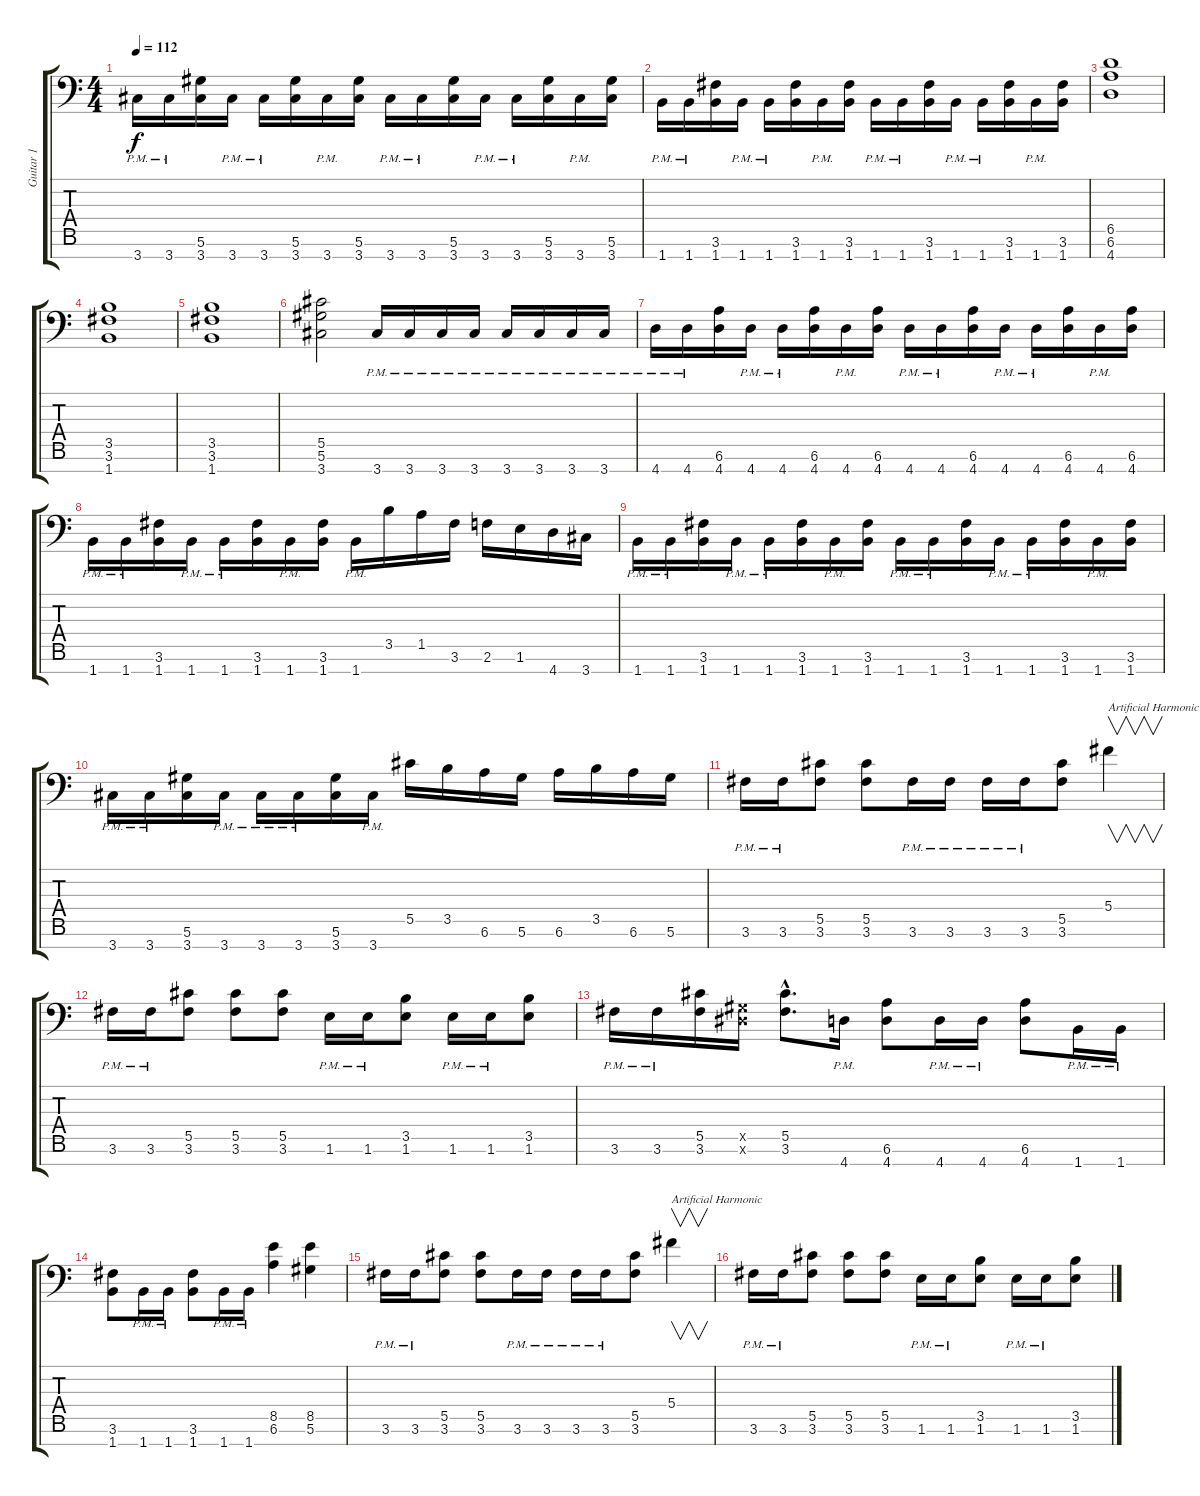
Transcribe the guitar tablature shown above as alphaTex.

\track ("Guitar 1" "Guitar 1") {instrument distortionguitar}
\staff {score tabs}
\tuning (Eb4 Bb3 Gb3 Db3 Ab2 Eb2 Bb1) {hide}
\ts (4 4)
\tempo 112
\clef f4
\ks c
3.7{pm}.16{dy f} 3.7{pm}.16 (5.6 3.7).16 3.7{pm}.16 3.7{pm}.16 (5.6 3.7).16 3.7{pm}.16 (5.6 3.7).16 3.7{pm}.16 3.7{pm}.16 (5.6 3.7).16 3.7{pm}.16 3.7{pm}.16 (5.6 3.7).16 3.7{pm}.16 (5.6 3.7).16 |
1.7{pm}.16 1.7{pm}.16 (3.6 1.7).16 1.7{pm}.16 1.7{pm}.16 (3.6 1.7).16 1.7{pm}.16 (3.6 1.7).16 1.7{pm}.16 1.7{pm}.16 (3.6 1.7).16 1.7{pm}.16 1.7{pm}.16 (3.6 1.7).16 1.7{pm}.16 (3.6 1.7).16 |
(6.5 6.6 4.7).1 |
(3.5 3.6 1.7).1 |
(3.5 3.6 1.7).1 |
(5.5 5.6 3.7).2 3.7{pm}.16 3.7{pm}.16 3.7{pm}.16 3.7{pm}.16 3.7{pm}.16 3.7{pm}.16 3.7{pm}.16 3.7{pm}.16 |
4.7{pm}.16 4.7{pm}.16 (6.6 4.7).16 4.7{pm}.16 4.7{pm}.16 (6.6 4.7).16 4.7{pm}.16 (6.6 4.7).16 4.7{pm}.16 4.7{pm}.16 (6.6 4.7).16 4.7{pm}.16 4.7{pm}.16 (6.6 4.7).16 4.7{pm}.16 (6.6 4.7).16 |
1.7{pm}.16 1.7{pm}.16 (3.6 1.7).16 1.7{pm}.16 1.7{pm}.16 (3.6 1.7).16 1.7{pm}.16 (3.6 1.7).16 1.7{pm}.16 3.5.16 1.5.16 3.6.16 2.6.16 1.6.16 4.7.16 3.7.16 |
1.7{pm}.16 1.7{pm}.16 (3.6 1.7).16 1.7{pm}.16 1.7{pm}.16 (3.6 1.7).16 1.7{pm}.16 (3.6 1.7).16 1.7{pm}.16 1.7{pm}.16 (3.6 1.7).16 1.7{pm}.16 1.7{pm}.16 (3.6 1.7).16 1.7{pm}.16 (3.6 1.7).16 |
3.7{pm}.16 3.7{pm}.16 (5.6 3.7).16 3.7{pm}.16 3.7{pm}.16 3.7{pm}.16 (5.6 3.7).16 3.7{pm}.16 5.5.16 3.5.16 6.6.16 5.6.16 6.6.16 3.5.16 6.6.16 5.6.16 |
3.6{pm}.16 3.6{pm}.16 (5.5 3.6).8 (5.5 3.6).8 3.6{pm}.16 3.6{pm}.16 3.6{pm}.16 3.6{pm}.16 (5.5 3.6).8 5.4.4{v txt "Artificial Harmonic" instrument guitarharmonics} |
3.6{pm}.16{instrument distortionguitar} 3.6{pm}.16 (5.5 3.6).8 (5.5 3.6).8 (5.5 3.6).8 1.6{pm}.16 1.6{pm}.16 (3.5 1.6).8 1.6{pm}.16 1.6{pm}.16 (3.5 1.6).8 |
3.6{pm}.16 3.6{pm}.16 (5.5 3.6).16 (0.5{x} 0.6{x}).16 (5.5{hac} 3.6{hac}).8{d} 4.7{pm}.16 (6.6 4.7).8 4.7{pm}.16 4.7{pm}.16 (6.6 4.7).8 1.7{pm}.16 1.7{pm}.16 |
(3.6 1.7).8 1.7{pm}.16 1.7{pm}.16 (3.6 1.7).8 1.7{pm}.16 1.7{pm}.16 (8.5 6.6).4 (8.5 5.6).4 |
3.6{pm}.16 3.6{pm}.16 (5.5 3.6).8 (5.5 3.6).8 3.6{pm}.16 3.6{pm}.16 3.6{pm}.16 3.6{pm}.16 (5.5 3.6).8 5.4.4{v txt "Artificial Harmonic" instrument guitarharmonics} |
3.6{pm}.16{instrument distortionguitar} 3.6{pm}.16 (5.5 3.6).8 (5.5 3.6).8 (5.5 3.6).8 1.6{pm}.16 1.6{pm}.16 (3.5 1.6).8 1.6{pm}.16 1.6{pm}.16 (3.5 1.6).8
